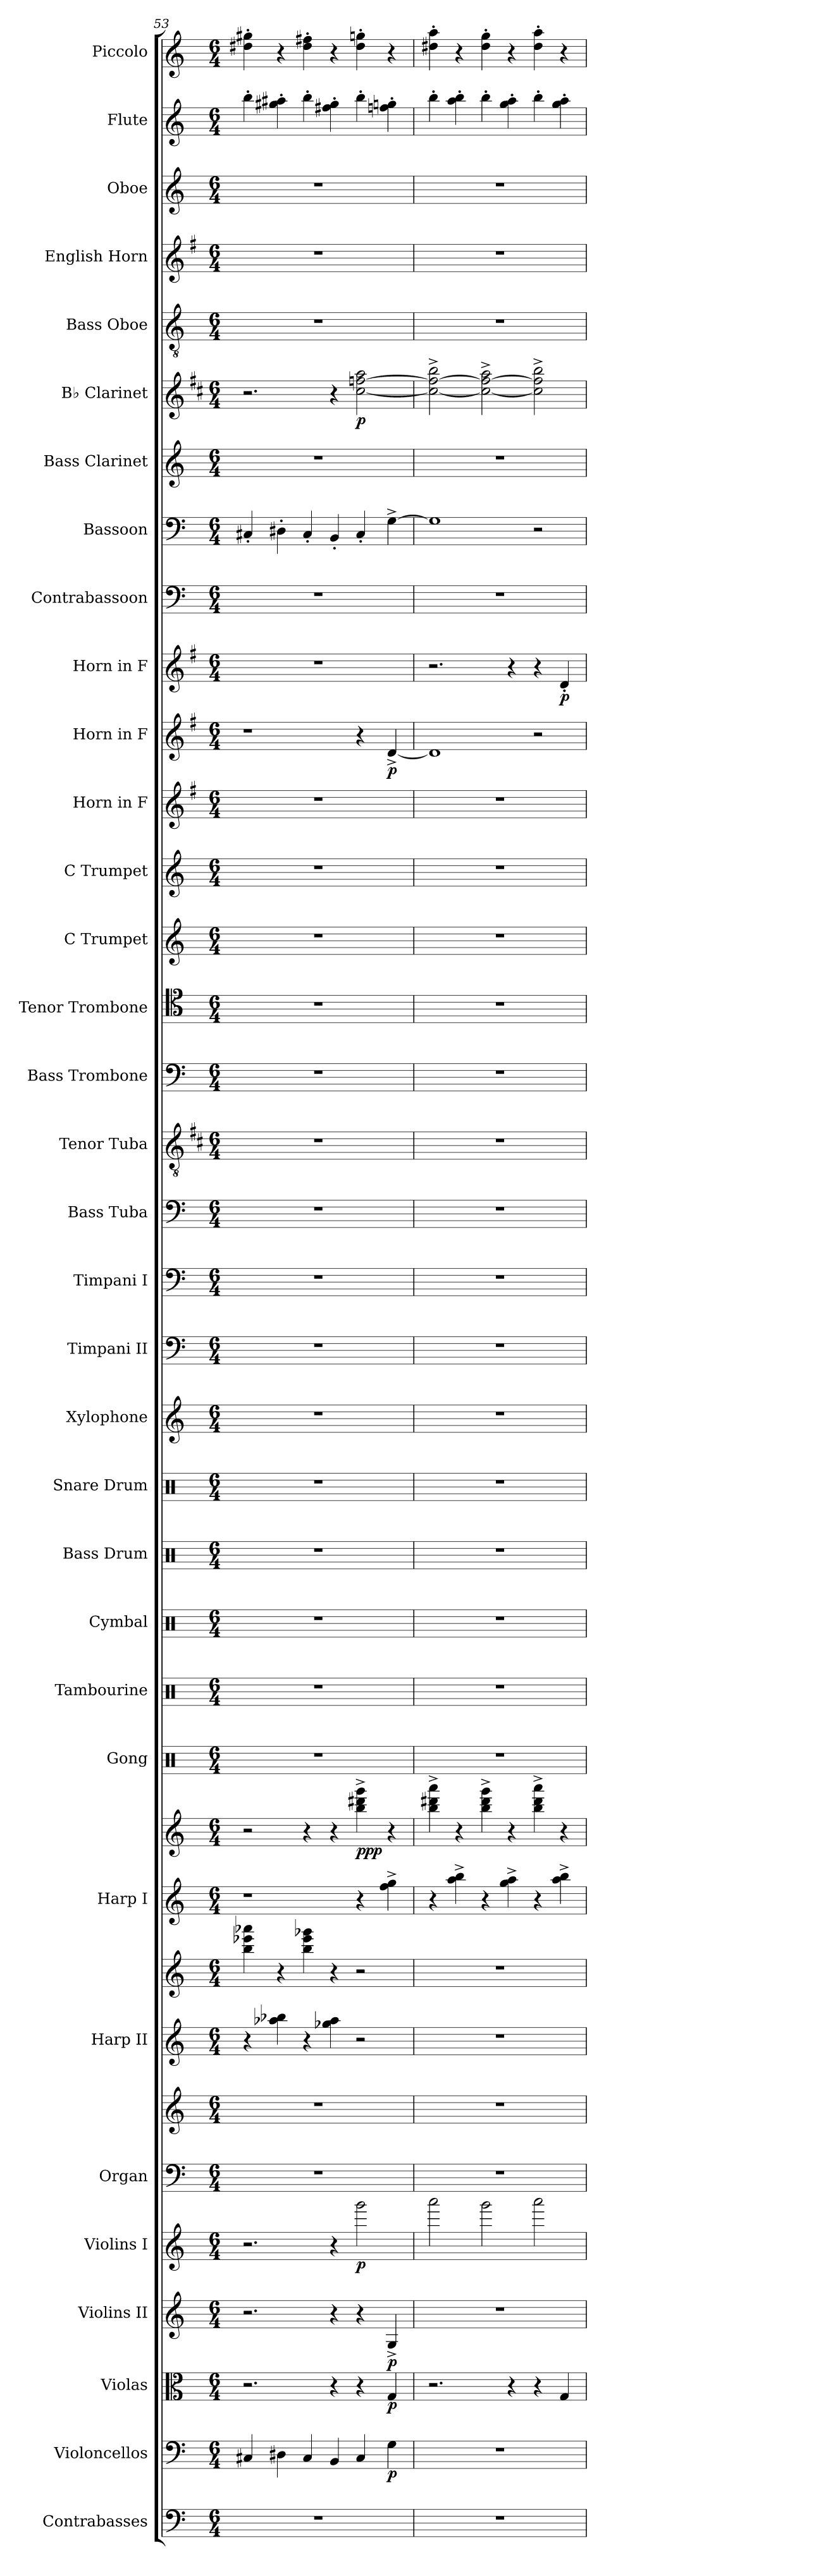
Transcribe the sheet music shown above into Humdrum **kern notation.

**kern	**kern	**dynam	**kern	**dynam	**kern	**dynam	**kern	**dynam	**kern	**kern	**kern	**kern	**kern	**kern	**dynam	**kern	**kern	**kern	**kern	**kern	**kern	**kern	**kern	**kern	**kern	**kern	**kern	**kern	**kern	**kern	**kern	**dynam	**kern	**dynam	**kern	**kern	**kern	**kern	**dynam	**kern	**kern	**kern	**kern	**kern
*part34	*part33	*part33	*part32	*part32	*part31	*part31	*part30	*part30	*part29	*part29	*part28	*part28	*part27	*part27	*part27	*part26	*part25	*part24	*part23	*part22	*part21	*part20	*part19	*part18	*part17	*part16	*part15	*part14	*part13	*part12	*part11	*part11	*part10	*part10	*part9	*part8	*part7	*part6	*part6	*part5	*part4	*part3	*part2	*part1
*staff37	*staff36	*staff36	*staff35	*staff35	*staff34	*staff34	*staff33	*staff33	*staff32	*staff31	*staff30	*staff29	*staff28	*staff27	*staff27/28	*staff26	*staff25	*staff24	*staff23	*staff22	*staff21	*staff20	*staff19	*staff18	*staff17	*staff16	*staff15	*staff14	*staff13	*staff12	*staff11	*staff11	*staff10	*staff10	*staff9	*staff8	*staff7	*staff6	*staff6	*staff5	*staff4	*staff3	*staff2	*staff1
*I"Contrabasses	*I"Violoncellos	*	*I"Violas	*	*I"Violins II	*	*I"Violins I	*	*I"Organ	*	*I"Harp II	*	*I"Harp I	*	*	*I"Gong	*I"Tambourine	*I"Cymbal	*I"Bass Drum	*I"Snare Drum	*I"Xylophone	*I"Timpani II	*I"Timpani I	*I"Bass Tuba	*I"Tenor Tuba	*I"Bass Trombone	*I"Tenor Trombone	*I"C Trumpet	*I"C Trumpet	*I"Horn in F	*I"Horn in F	*	*I"Horn in F	*	*I"Contrabassoon	*I"Bassoon	*I"Bass Clarinet	*I"B♭ Clarinet	*	*I"Bass Oboe	*I"English Horn	*I"Oboe	*I"Flute	*I"Piccolo
*I'Cbs.	*I'Vcs.	*	*I'Vlas.	*	*I'Vlns.	*	*I'Vlns.	*	*I'Org.	*	*I'Hrp.	*	*I'Hrp.	*	*	*	*I'Tamb.	*I'Cym.	*I'B. Dr.	*I'Sn. Dr.	*I'Xyl.	*I'Timp.	*I'Timp.	*I'Tba.	*	*I'B. Tbn.	*I'T. Tbn.	*I'C Tpt.	*I'C Tpt.	*	*	*	*	*	*I'Cbsn.	*I'Bsn.	*I'B. Cl.	*I'B♭ Cl.	*	*	*I'E. Hn.	*I'Ob.	*I'Fl.	*I'Picc.
*clefF4	*clefF4	*	*clefC3	*	*clefG2	*	*clefG2	*	*clefF4	*clefG2	*clefG2	*clefG2	*clefG2	*clefG2	*	*clefX	*clefX	*clefX	*clefX	*clefX	*clefG2	*clefF4	*clefF4	*clefF4	*clefGv2	*clefF4	*clefC4	*clefG2	*clefG2	*clefG2	*clefG2	*	*clefG2	*	*clefF4	*clefF4	*clefG2	*clefG2	*	*clefGv2	*clefG2	*clefG2	*clefG2	*clefG2
*ITrd7c12	*	*	*	*	*	*	*	*	*	*	*	*	*	*	*	*	*	*	*	*	*ITrd-7c-12	*	*	*	*ITrd1c2	*	*	*	*	*ITrd4c7	*ITrd4c7	*	*ITrd4c7	*	*ITrd7c12	*	*ITrd8c14	*ITrd1c2	*	*	*ITrd4c7	*	*	*ITrd-7c-12
*k[]	*k[]	*	*k[]	*	*k[]	*	*k[]	*	*k[]	*k[]	*k[]	*k[]	*k[]	*k[]	*	*k[]	*k[]	*k[]	*k[]	*k[]	*k[]	*k[]	*k[]	*k[]	*k[]	*k[]	*k[]	*k[]	*k[]	*k[]	*k[]	*	*k[]	*	*k[]	*k[]	*k[]	*k[]	*	*k[]	*k[]	*k[]	*k[]	*k[]
*M6/4	*M6/4	*	*M6/4	*	*M6/4	*	*M6/4	*	*M6/4	*M6/4	*M6/4	*M6/4	*M6/4	*M6/4	*	*M6/4	*M6/4	*M6/4	*M6/4	*M6/4	*M6/4	*M6/4	*M6/4	*M6/4	*M6/4	*M6/4	*M6/4	*M6/4	*M6/4	*M6/4	*M6/4	*	*M6/4	*	*M6/4	*M6/4	*M6/4	*M6/4	*	*M6/4	*M6/4	*M6/4	*M6/4	*M6/4
=53	=53	=53	=53	=53	=53	=53	=53	=53	=53	=53	=53	=53	=53	=53	=53	=53	=53	=53	=53	=53	=53	=53	=53	=53	=53	=53	=53	=53	=53	=53	=53	=53	=53	=53	=53	=53	=53	=53	=53	=53	=53	=53	=53	=53
1.r	4C#X/	.	2.r	.	2.r	.	2.r	.	1.r	1.r	4r	4bb\ 4eee-X\ 4aaa-X\	1r	2r	.	1.r	1.r	1.r	1.r	1.r	1.r	1.r	1.r	1.r	1.r	1.r	1.r	1.r	1.r	1.r	1r	.	1.r	.	1.r	4C#X'/	1.r	2.r	.	1.r	1.r	1.r	4bb'\	4ddd#X\' 4ggg#X\'
.	4D#X\	.	.	.	.	.	.	.	.	.	4aa-X\ 4bb-X\	4r	.	.	.	.	.	.	.	.	.	.	.	.	.	.	.	.	.	.	.	.	.	.	.	4D#X'\	.	.	.	.	.	.	4gg#X\' 4aa#X\'	4r
.	4C#/	.	.	.	.	.	.	.	.	.	4r	4bb\ 4eee-\ 4ggg-X\	.	4r	.	.	.	.	.	.	.	.	.	.	.	.	.	.	.	.	.	.	.	.	.	4C#'/	.	.	.	.	.	.	4bb'\	4ddd#\' 4fff#X\'
.	4BB/	.	4r	.	4r	.	4r	.	.	.	4gg-X\ 4aa-\	4r	.	4r	.	.	.	.	.	.	.	.	.	.	.	.	.	.	.	.	.	.	.	.	.	4BB'/	.	4r	.	.	.	.	4ff#X\' 4gg#\'	4r
!	!	!	!	!	!	!	!	!LO:DY:b	!	!	!	!	!	!	!LO:DY:b	!	!	!	!	!	!	!	!	!	!	!	!	!	!	!	!	!	!	!	!	!	!	!	!LO:DY:b	!	!	!	!	!
.	4C#/	.	4r	.	4r	.	2ggg\	p	.	.	2r	2r	4r	4bb\^ 4ddd#X\^ 4ggg\^	ppp	.	.	.	.	.	.	.	.	.	.	.	.	.	.	.	4r	.	.	.	.	4C#'/	.	[2b\ [2ee-X\ 2gg\	p	.	.	.	4bb'\	4ddd#\' 4gggn\'
!	!	!LO:DY:b	!	!LO:DY:b	!	!LO:DY:b	!	!	!	!	!	!	!	!	!	!	!	!	!	!	!	!	!	!	!	!	!	!	!	!	!	!LO:DY:b	!	!	!	!	!	!	!	!	!	!	!	!
.	4G\	p	4G/	p	4G^/	p	.	.	.	.	.	.	4ff\^ 4gg\^	4r	.	.	.	.	.	.	.	.	.	.	.	.	.	.	.	.	[4G^/	p	.	.	.	[4G^\	.	.	.	.	.	.	4ffn\' 4ggn\'	4r
=54	=54	=54	=54	=54	=54	=54	=54	=54	=54	=54	=54	=54	=54	=54	=54	=54	=54	=54	=54	=54	=54	=54	=54	=54	=54	=54	=54	=54	=54	=54	=54	=54	=54	=54	=54	=54	=54	=54	=54	=54	=54	=54	=54	=54
1.r	1.r	.	2.r	.	1.r	.	2aaa\	.	1.r	1.r	1.r	1.r	4r	4bb\^ 4ddd#X\^ 4aaa\^	.	1.r	1.r	1.r	1.r	1.r	1.r	1.r	1.r	1.r	1.r	1.r	1.r	1.r	1.r	1.r	1G]	.	2.r	.	1.r	1G]	1.r	2b\_^ 2ee-\_^ 2aa\^	.	1.r	1.r	1.r	4bb'\	4ddd#X\' 4aaa\'
.	.	.	.	.	.	.	.	.	.	.	.	.	4aa\^ 4bb\^	4r	.	.	.	.	.	.	.	.	.	.	.	.	.	.	.	.	.	.	.	.	.	.	.	.	.	.	.	.	4aa\' 4bb\'	4r
.	.	.	.	.	.	.	2ggg\	.	.	.	.	.	4r	4bb\^ 4ddd#\^ 4ggg\^	.	.	.	.	.	.	.	.	.	.	.	.	.	.	.	.	.	.	.	.	.	.	.	2b\_^ 2ee-\_^ 2gg\^	.	.	.	.	4bb'\	4ddd#\' 4ggg\'
.	.	.	4r	.	.	.	.	.	.	.	.	.	4gg\^ 4aa\^	4r	.	.	.	.	.	.	.	.	.	.	.	.	.	.	.	.	.	.	4r	.	.	.	.	.	.	.	.	.	4gg\' 4aa\'	4r
.	.	.	4r	.	.	.	2aaa\	.	.	.	.	.	4r	4bb\^ 4ddd#\^ 4aaa\^	.	.	.	.	.	.	.	.	.	.	.	.	.	.	.	.	2r	.	4r	.	.	2r	.	2b\]^ 2ee-\]^ 2aa\^	.	.	.	.	4bb'\	4ddd#\' 4aaa\'
!	!	!	!	!	!	!	!	!	!	!	!	!	!	!	!	!	!	!	!	!	!	!	!	!	!	!	!	!	!	!	!	!	!	!LO:DY:b	!	!	!	!	!	!	!	!	!	!
.	.	.	4G/	.	.	.	.	.	.	.	.	.	4aa\^ 4bb\^	4r	.	.	.	.	.	.	.	.	.	.	.	.	.	.	.	.	.	.	4G'/	p	.	.	.	.	.	.	.	.	4gg\' 4aa\'	4r
=	=	=	=	=	=	=	=	=	=	=	=	=	=	=	=	=	=	=	=	=	=	=	=	=	=	=	=	=	=	=	=	=	=	=	=	=	=	=	=	=	=	=	=	=
*-	*-	*-	*-	*-	*-	*-	*-	*-	*-	*-	*-	*-	*-	*-	*-	*-	*-	*-	*-	*-	*-	*-	*-	*-	*-	*-	*-	*-	*-	*-	*-	*-	*-	*-	*-	*-	*-	*-	*-	*-	*-	*-	*-	*-
